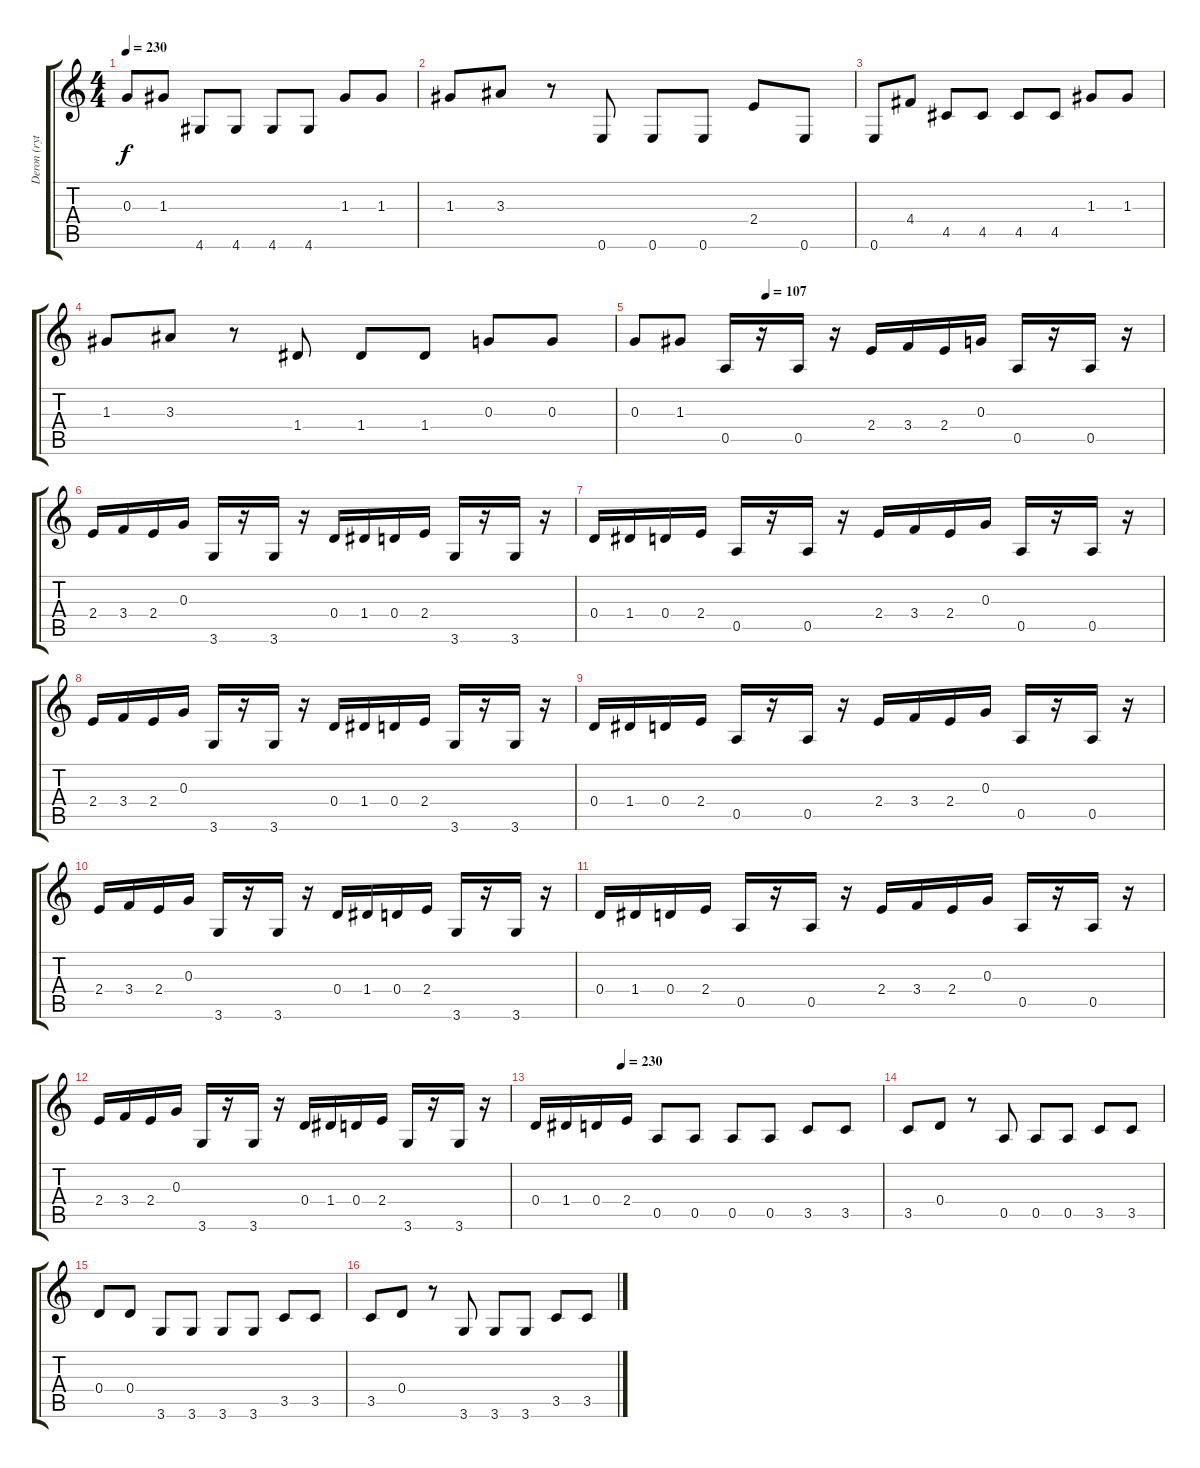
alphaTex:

\track ("Deron (rythm guitar)" "Deron (ryt") {instrument distortionguitar}
\staff {score tabs}
\tuning (E4 B3 G3 D3 A2 E2) {hide}
\ts (4 4)
\tempo 230
\clef g2
\ks c
0.3.8{dy f} 1.3.8 4.6.8 4.6.8 4.6.8 4.6.8 1.3.8 1.3.8 |
1.3.8 3.3.8 r.8 0.6.8 0.6.8 0.6.8 2.4.8 0.6.8 |
0.6.8 4.4.8 4.5.8 4.5.8 4.5.8 4.5.8 1.3.8 1.3.8 |
1.3.8 3.3.8 r.8 1.4.8 1.4.8 1.4.8 0.3.8 0.3.8 |
\tempo (107 0.25)
0.3.8 1.3.8 0.5.16 r.16 0.5.16 r.16 2.4.16 3.4.16 2.4.16 0.3.16 0.5.16 r.16 0.5.16 r.16 |
2.4.16 3.4.16 2.4.16 0.3.16 3.6.16 r.16 3.6.16 r.16 0.4.16 1.4.16 0.4.16 2.4.16 3.6.16 r.16 3.6.16 r.16 |
0.4.16 1.4.16 0.4.16 2.4.16 0.5.16 r.16 0.5.16 r.16 2.4.16 3.4.16 2.4.16 0.3.16 0.5.16 r.16 0.5.16 r.16 |
2.4.16 3.4.16 2.4.16 0.3.16 3.6.16 r.16 3.6.16 r.16 0.4.16 1.4.16 0.4.16 2.4.16 3.6.16 r.16 3.6.16 r.16 |
0.4.16 1.4.16 0.4.16 2.4.16 0.5.16 r.16 0.5.16 r.16 2.4.16 3.4.16 2.4.16 0.3.16 0.5.16 r.16 0.5.16 r.16 |
2.4.16 3.4.16 2.4.16 0.3.16 3.6.16 r.16 3.6.16 r.16 0.4.16 1.4.16 0.4.16 2.4.16 3.6.16 r.16 3.6.16 r.16 |
0.4.16 1.4.16 0.4.16 2.4.16 0.5.16 r.16 0.5.16 r.16 2.4.16 3.4.16 2.4.16 0.3.16 0.5.16 r.16 0.5.16 r.16 |
2.4.16 3.4.16 2.4.16 0.3.16 3.6.16 r.16 3.6.16 r.16 0.4.16 1.4.16 0.4.16 2.4.16 3.6.16 r.16 3.6.16 r.16 |
\tempo (230 0.25)
0.4.16 1.4.16 0.4.16 2.4.16 0.5.8 0.5.8 0.5.8 0.5.8 3.5.8 3.5.8 |
3.5.8 0.4.8 r.8 0.5.8 0.5.8 0.5.8 3.5.8 3.5.8 |
0.4.8 0.4.8 3.6.8 3.6.8 3.6.8 3.6.8 3.5.8 3.5.8 |
3.5.8 0.4.8 r.8 3.6.8 3.6.8 3.6.8 3.5.8 3.5.8
